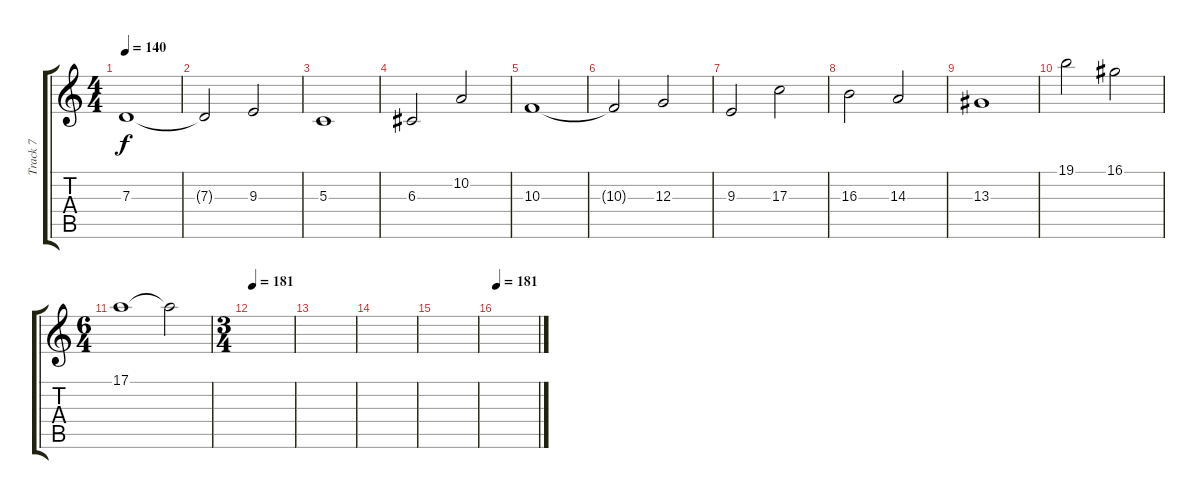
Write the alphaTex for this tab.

\track ("Track 7" "Track 7") {instrument stringensemble1}
\staff {score tabs}
\tuning (E4 B3 G3 D3 A2 E2) {hide}
\ts (4 4)
\tempo 140
\clef g2
\ks c
7.3.1{dy f} |
7.3{t}.2 9.3.2 |
5.3.1 |
6.3.2 10.2.2 |
10.3.1 |
10.3{t}.2 12.3.2 |
9.3.2 17.3.2 |
16.3.2 14.3.2 |
13.3.1 |
19.1.2 16.1.2 |
\ts (6 4)
17.1.1{volume 1} 17.1{t}.2 |
\ts (3 4)
\tempo 181
|
|
|
|
\tempo 181
